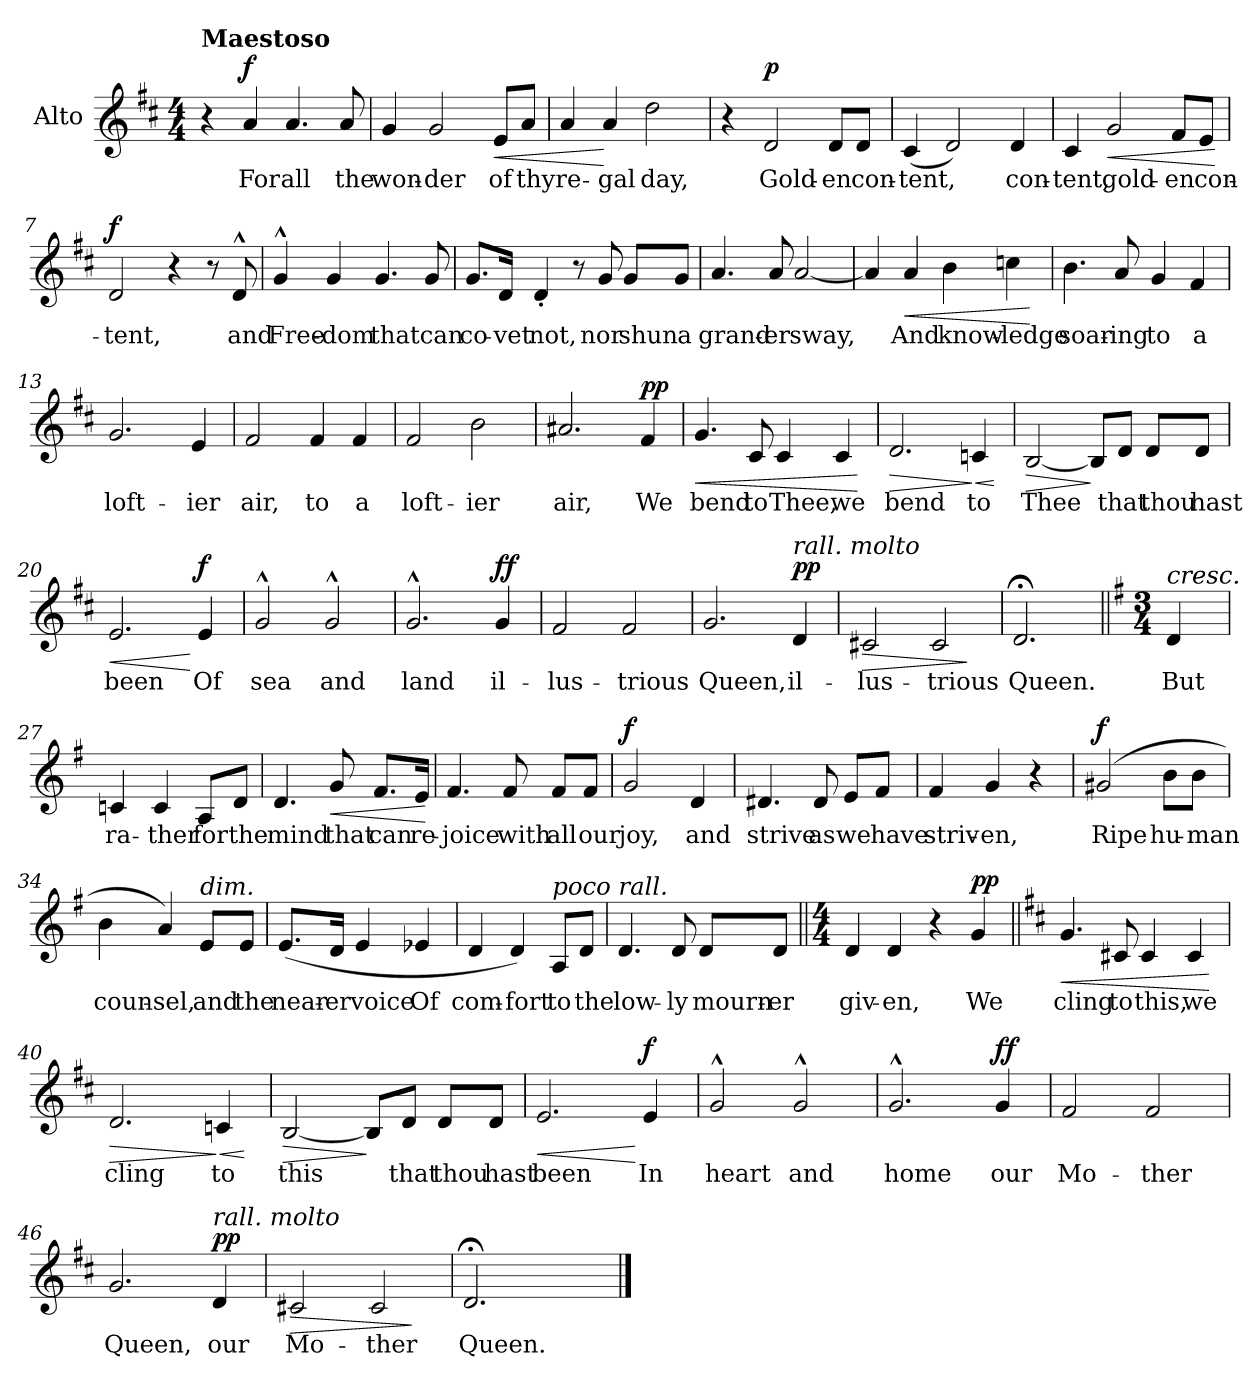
**kern	**text	**dynam
*part1	*part1	*part1
*staff1	*staff1	*staff1
*I"Alto	*	*
*clefG2	*	*
*k[f#c#]	*	*
*M4/4	*	*
=1	=1	=1
!LO:TX:a:B:t=Maestoso	!	!
4r	.	.
!	!LO:LY:b	!LO:DY:a
4a/	For	f
!	!LO:LY:b	!
4.a/	all	.
!	!LO:LY:b	!
8a/	the	.
=2	=2	=2
!	!LO:LY:b	!
4g/	won-	.
!	!LO:LY:b	!
2g/	-der	.
!	!LO:LY:b	!LO:HP:b
8e/L	of	<
!	!LO:LY:b	!
8a/J	thy	.
=3	=3	=3
!	!LO:LY:b	!
4a/	re-	.
!	!LO:LY:b	!
4a/	-gal	[
!	!LO:LY:b	!
2dd\	day,	.
=4	=4	=4
4r	.	.
!	!LO:LY:b	!LO:DY:a
2d/	Gold-	p
!	!LO:LY:b	!
8d/L	-en	.
!	!LO:LY:b	!
8d/J	con-	.
!!LO:LB:g=z
=5	=5	=5
!	!LO:LY:b	!
(<4c#/	-tent,	.
2d/)	.	.
!	!LO:LY:b	!
4d/	con-	.
=6	=6	=6
!	!LO:LY:b	!
4c#/	-tent,	.
!	!LO:LY:b	!LO:HP:b
2g/	gold-	<
!	!LO:LY:b	!
8f#/L	-en	.
!	!LO:LY:b	!
8e/J	con-	.
.	.	[
=7	=7	=7
!	!LO:LY:b	!LO:DY:a
2d/	-tent,	f
4r	.	.
8r	.	.
!	!LO:LY:b	!
8d^^/	and	.
=8	=8	=8
!	!LO:LY:b	!
4g^^/	Free-	.
!	!LO:LY:b	!
4g/	-dom	.
!	!LO:LY:b	!
4.g/	that	.
!	!LO:LY:b	!
8g/	can	.
!!LO:LB:g=z
=9	=9	=9
!	!LO:LY:b	!
8.g/L	co-	.
!	!LO:LY:b	!
16d/Jk	-vet	.
!	!LO:LY:b	!
4d'/	not,	.
8r	.	.
!	!LO:LY:b	!
8g/	nor	.
!	!LO:LY:b	!
8g/L	shun	.
!	!LO:LY:b	!
8g/J	a	.
=10	=10	=10
!	!LO:LY:b	!
4.a/	grand-	.
!	!LO:LY:b	!
8a/	-er	.
!	!LO:LY:b	!
[2a/	sway,	.
=11	=11	=11
4a/]	.	.
!	!LO:LY:b	!LO:HP:b
4a/	And	<
!	!LO:LY:b	!
4b\	know-	.
!	!LO:LY:b	!
4ccn\	-ledge	.
.	.	[
=12	=12	=12
!	!LO:LY:b	!
4.b\	soar-	.
!	!LO:LY:b	!
8a/	-ing	.
!	!LO:LY:b	!
4g/	to	.
!	!LO:LY:b	!
4f#/	a	.
!!LO:LB:g=z
=13	=13	=13
!	!LO:LY:b	!
2.g/	loft-	.
!	!LO:LY:b	!
4e/	-ier	.
=14	=14	=14
!	!LO:LY:b	!
2f#/	air,	.
!	!LO:LY:b	!
4f#/	to	.
!	!LO:LY:b	!
4f#/	a	.
=15	=15	=15
!	!LO:LY:b	!
2f#/	loft-	.
!	!LO:LY:b	!
2b\	-ier	.
=16	=16	=16
!	!LO:LY:b	!
2.a#X/	air,	.
!	!LO:LY:b	!LO:DY:a
4f#/	We	pp
=17	=17	=17
!	!LO:LY:b	!LO:HP:b
4.g/	bend	<
!	!LO:LY:b	!
8c#/	to	.
!	!LO:LY:b	!
4c#/	Thee,	.
!	!LO:LY:b	!
4c#/	we	.
.	.	[
!!LO:LB:g=z
=18	=18	=18
!	!LO:LY:b	!LO:HP:b
2.d/	bend	>
!	!LO:LY:b	!LO:HP:n=1:b
4cn/	to	] <
.	.	[
=19	=19	=19
!	!LO:LY:b	!LO:HP:b
[2B/	Thee	>
8B/L]	.	]
!	!LO:LY:b	!
8d/J	that	.
!	!LO:LY:b	!
8d/L	thou	.
!	!LO:LY:b	!
8d/J	hast	.
=20	=20	=20
!	!LO:LY:b	!LO:HP:b
2.e/	been	<
!	!LO:LY:b	!LO:DY:n=1:a
4e/	Of	[ f
=21	=21	=21
!	!LO:LY:b	!
2g^^/	sea	.
!	!LO:LY:b	!
2g^^/	and	.
=22	=22	=22
!	!LO:LY:b	!
2.g^^/	land	.
!	!LO:LY:b	!LO:DY:a
4g/	il-	ff
!!LO:LB:g=z
=23	=23	=23
!	!LO:LY:b	!
2f#/	-lus-	.
!	!LO:LY:b	!
2f#/	-trious	.
=24	=24	=24
!	!LO:LY:b	!
2.g/	Queen,	.
!LO:TX:a:i:t=rall. molto	!	!
!	!LO:LY:b	!LO:DY:a
4d/	il-	pp
=25	=25	=25
!	!LO:LY:b	!LO:HP:b
2c#X/	-lus-	>
!	!LO:LY:b	!
2c#/	-trious	.
.	.	]
=26	=26	=26
!	!LO:LY:b	!
2.d;</	Queen.	.
=26X1||	=26X1||	=26X1||
*k[f#]	*	*
*M3/4	*	*
!LO:TX:a:i:t=cresc.	!	!
!	!LO:LY:b	!
4d/	But	.
=27	=27	=27
!	!LO:LY:b	!
4cn/	ra-	.
!	!LO:LY:b	!
4c/	-ther	.
!	!LO:LY:b	!
8A/L	for	.
!	!LO:LY:b	!
8d/J	the	.
=28	=28	=28
!	!LO:LY:b	!
4.d/	mind	.
!	!LO:LY:b	!LO:HP:b
8g/	that	<
!	!LO:LY:b	!
8.f#/L	can	.
!	!LO:LY:b	!
16e/Jk	re-	.
.	.	[
!!LO:LB:g=z
=29	=29	=29
!	!LO:LY:b	!
4.f#/	-joice	.
!	!LO:LY:b	!
8f#/	with	.
!	!LO:LY:b	!
8f#/L	all	.
!	!LO:LY:b	!
8f#/J	our	.
=30	=30	=30
!	!LO:LY:b	!LO:DY:a
2g/	joy,	f
!	!LO:LY:b	!
4d/	and	.
=31	=31	=31
!	!LO:LY:b	!
4.d#X/	strive	.
!	!LO:LY:b	!
8d#/	as	.
!	!LO:LY:b	!
8e/L	we	.
!	!LO:LY:b	!
8f#/J	have	.
=32	=32	=32
!	!LO:LY:b	!
4f#/	striv-	.
!	!LO:LY:b	!
4g/	-en,	.
4r	.	.
=33	=33	=33
!	!LO:LY:b	!LO:DY:a
(>2g#X/	Ripe	f
!	!LO:LY:b	!
8b\L	hu-	.
!	!LO:LY:b	!
8b\J	-man	.
!!LO:LB:g=z
=34	=34	=34
!	!LO:LY:b	!
4b\	coun-	.
!	!LO:LY:b	!
4a/)	-sel,	.
!LO:TX:a:i:t=dim.	!	!
!	!LO:LY:b	!
8e/L	and	.
!	!LO:LY:b	!
8e/J	the	.
=35	=35	=35
!	!LO:LY:b	!
(>8.e/L	near-	.
!	!LO:LY:b	!
16d/Jk	-er	.
!	!LO:LY:b	!
4e/	voice	.
!	!LO:LY:b	!
4e-X/	Of	.
=36	=36	=36
!	!LO:LY:b	!
4d/	com-	.
!	!LO:LY:b	!
4d/)	-fort	.
!LO:TX:a:i:t=poco rall.	!	!
!	!LO:LY:b	!
8A/L	to	.
!	!LO:LY:b	!
8d/J	the	.
=37	=37	=37
!	!LO:LY:b	!
4.d/	low-	.
!	!LO:LY:b	!
8d/	-ly	.
!	!LO:LY:b	!
8d/L	mourn-	.
!	!LO:LY:b	!
8d/J	-er	.
!!LO:LB:g=z
=38||	=38||	=38||
*M4/4	*	*
!	!LO:LY:b	!
4d/	giv-	.
!	!LO:LY:b	!
4d/	-en,	.
4r	.	.
!	!LO:LY:b	!LO:DY:a
4g/	We	pp
=39||	=39||	=39||
*k[f#c#]	*	*
!	!LO:LY:b	!LO:HP:b
4.g/	cling	<
!	!LO:LY:b	!
8c#X/	to	.
!	!LO:LY:b	!
4c#/	this,	.
!	!LO:LY:b	!
4c#/	we	.
.	.	[
=40	=40	=40
!	!LO:LY:b	!LO:HP:b
2.d/	cling	>
!	!LO:LY:b	!LO:HP:n=1:b
4cn/	to	] <
.	.	[
=41	=41	=41
!	!LO:LY:b	!LO:HP:b
[2B/	this	>
8B/L]	.	]
!	!LO:LY:b	!
8d/J	that	.
!	!LO:LY:b	!
8d/L	thou	.
!	!LO:LY:b	!
8d/J	hast	.
!!LO:PB:g=z
=42	=42	=42
!	!LO:LY:b	!LO:HP:b
2.e/	been	<
!	!LO:LY:b	!LO:DY:n=1:a
4e/	In	[ f
=43	=43	=43
!	!LO:LY:b	!
2g^^/	heart	.
!	!LO:LY:b	!
2g^^/	and	.
=44	=44	=44
!	!LO:LY:b	!
2.g^^/	home	.
!	!LO:LY:b	!LO:DY:a
4g/	our	ff
=45	=45	=45
!	!LO:LY:b	!
2f#/	Mo-	.
!	!LO:LY:b	!
2f#/	-ther	.
=46	=46	=46
!	!LO:LY:b	!
2.g/	Queen,	.
!LO:TX:a:i:t=rall. molto	!	!
!	!LO:LY:b	!LO:DY:a
4d/	our	pp
=47	=47	=47
!	!LO:LY:b	!LO:HP:b
2c#X/	Mo-	>
!	!LO:LY:b	!
2c#/	-ther	.
.	.	]
=48	=48	=48
!	!LO:LY:b	!
2.d;</	Queen.	.
4ryy	.	.
==	==	==
*-	*-	*-
